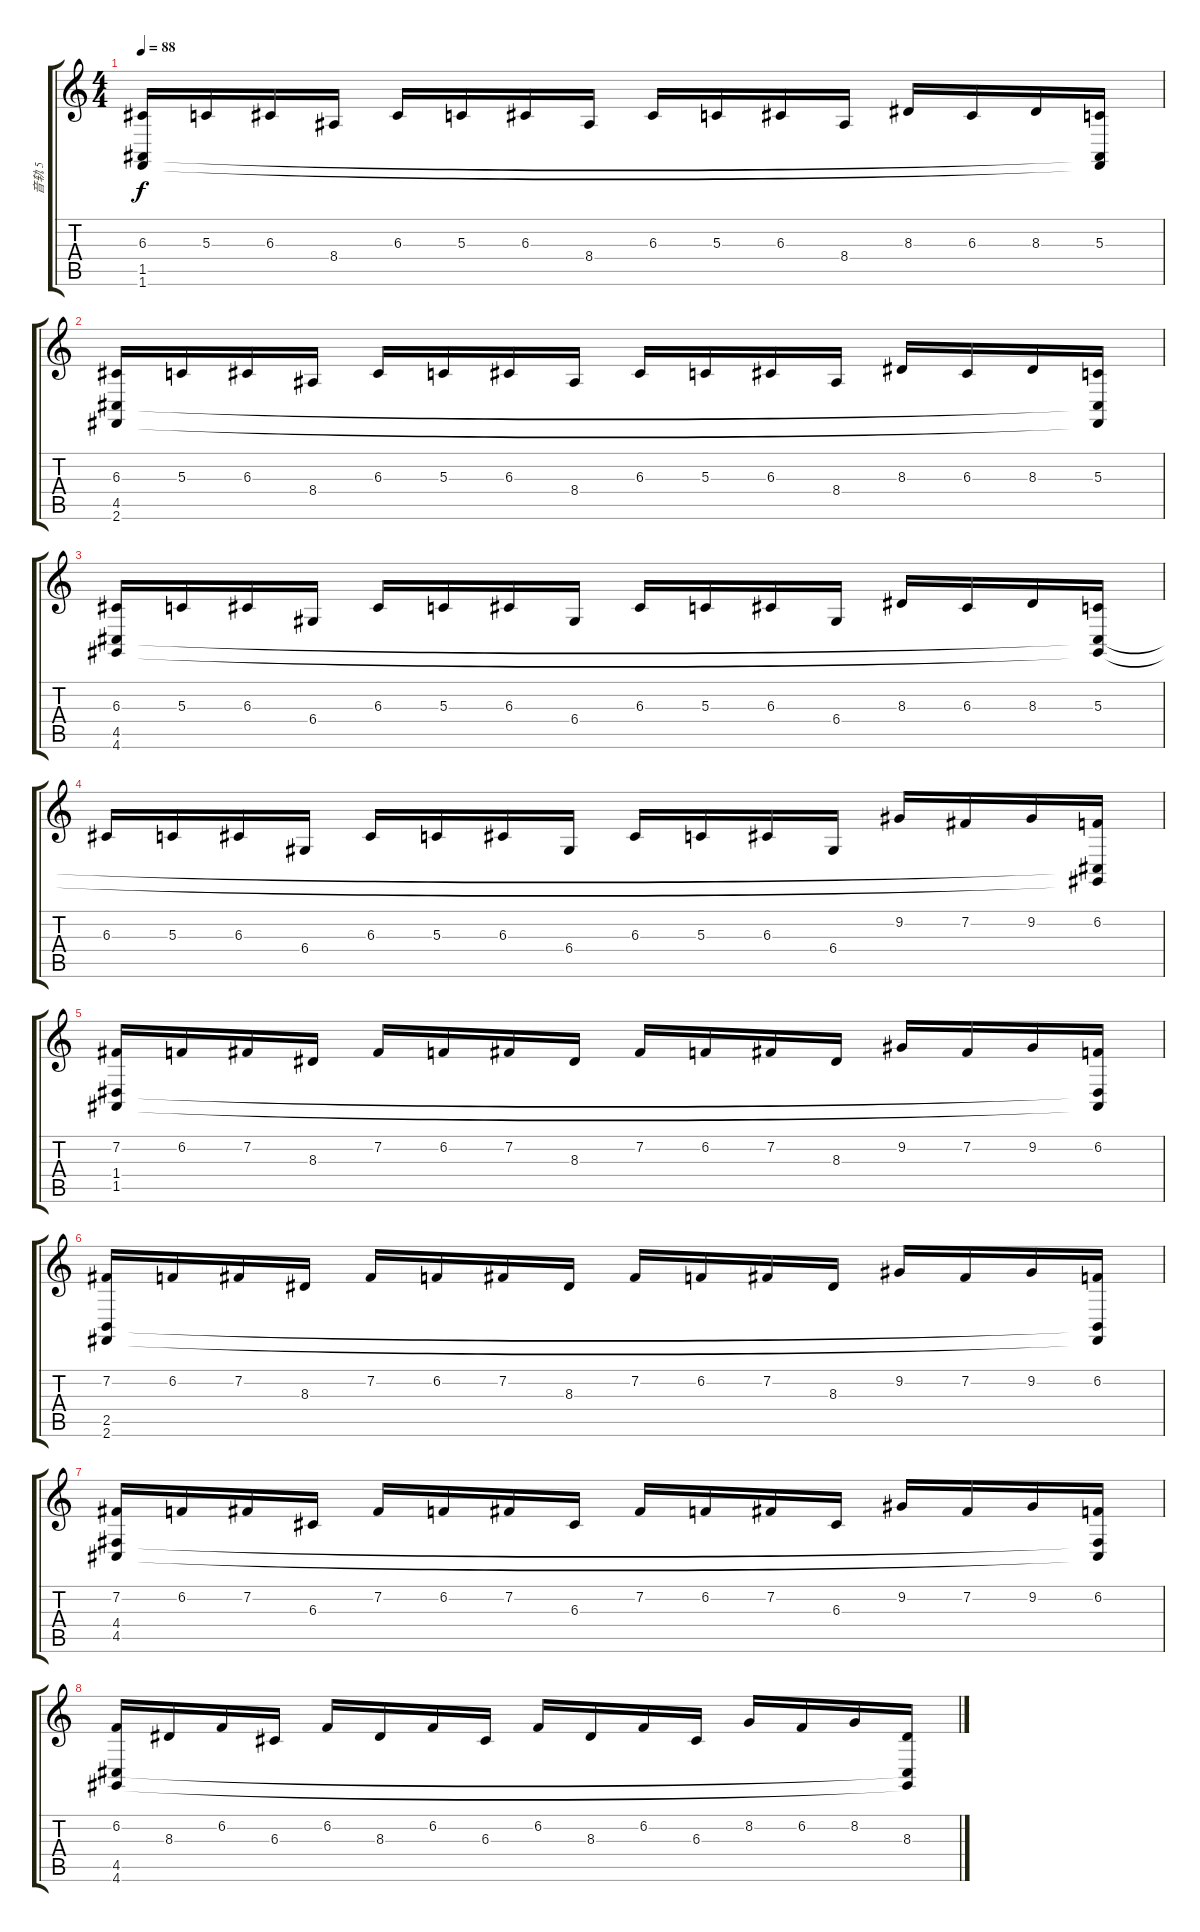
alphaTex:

\track ("音轨 5" "音轨 5") {instrument stringensemble2}
\staff {score tabs}
\tuning (E4 B3 G3 D3 A2 E2) {hide}
\ts (4 4)
\tempo 88
\clef g2
\ks c
(6.3 1.5 1.6).16{dy f} 5.3.16 6.3.16 8.4.16 6.3.16 5.3.16 6.3.16 8.4.16 6.3.16 5.3.16 6.3.16 8.4.16 8.3.16 6.3.16 8.3.16 (5.3 1.5{t} 1.6{t}).16 |
(6.3 4.5 2.6).16 5.3.16 6.3.16 8.4.16 6.3.16 5.3.16 6.3.16 8.4.16 6.3.16 5.3.16 6.3.16 8.4.16 8.3.16 6.3.16 8.3.16 (5.3 4.5{t} 2.6{t}).16 |
(6.3 4.5 4.6).16 5.3.16 6.3.16 6.4.16 6.3.16 5.3.16 6.3.16 6.4.16 6.3.16 5.3.16 6.3.16 6.4.16 8.3.16 6.3.16 8.3.16 (5.3 4.5{t} 4.6{t}).16 |
6.3.16 5.3.16 6.3.16 6.4.16 6.3.16 5.3.16 6.3.16 6.4.16 6.3.16 5.3.16 6.3.16 6.4.16 9.2.16 7.2.16 9.2.16 (6.2 4.5{t} 4.6{t}).16 |
(7.2 1.4 1.5).16 6.2.16 7.2.16 8.3.16 7.2.16 6.2.16 7.2.16 8.3.16 7.2.16 6.2.16 7.2.16 8.3.16 9.2.16 7.2.16 9.2.16 (6.2 1.4{t} 1.5{t}).16 |
(7.2 2.5 2.6).16 6.2.16 7.2.16 8.3.16 7.2.16 6.2.16 7.2.16 8.3.16 7.2.16 6.2.16 7.2.16 8.3.16 9.2.16 7.2.16 9.2.16 (6.2 2.5{t} 2.6{t}).16 |
(7.2 4.4 4.5).16 6.2.16 7.2.16 6.3.16 7.2.16 6.2.16 7.2.16 6.3.16 7.2.16 6.2.16 7.2.16 6.3.16 9.2.16 7.2.16 9.2.16 (6.2 4.4{t} 4.5{t}).16 |
(6.2 4.5 4.6).16 8.3.16 6.2.16 6.3.16 6.2.16 8.3.16 6.2.16 6.3.16 6.2.16 8.3.16 6.2.16 6.3.16 8.2.16 6.2.16 8.2.16 (8.3 4.5{t} 4.6{t}).16
